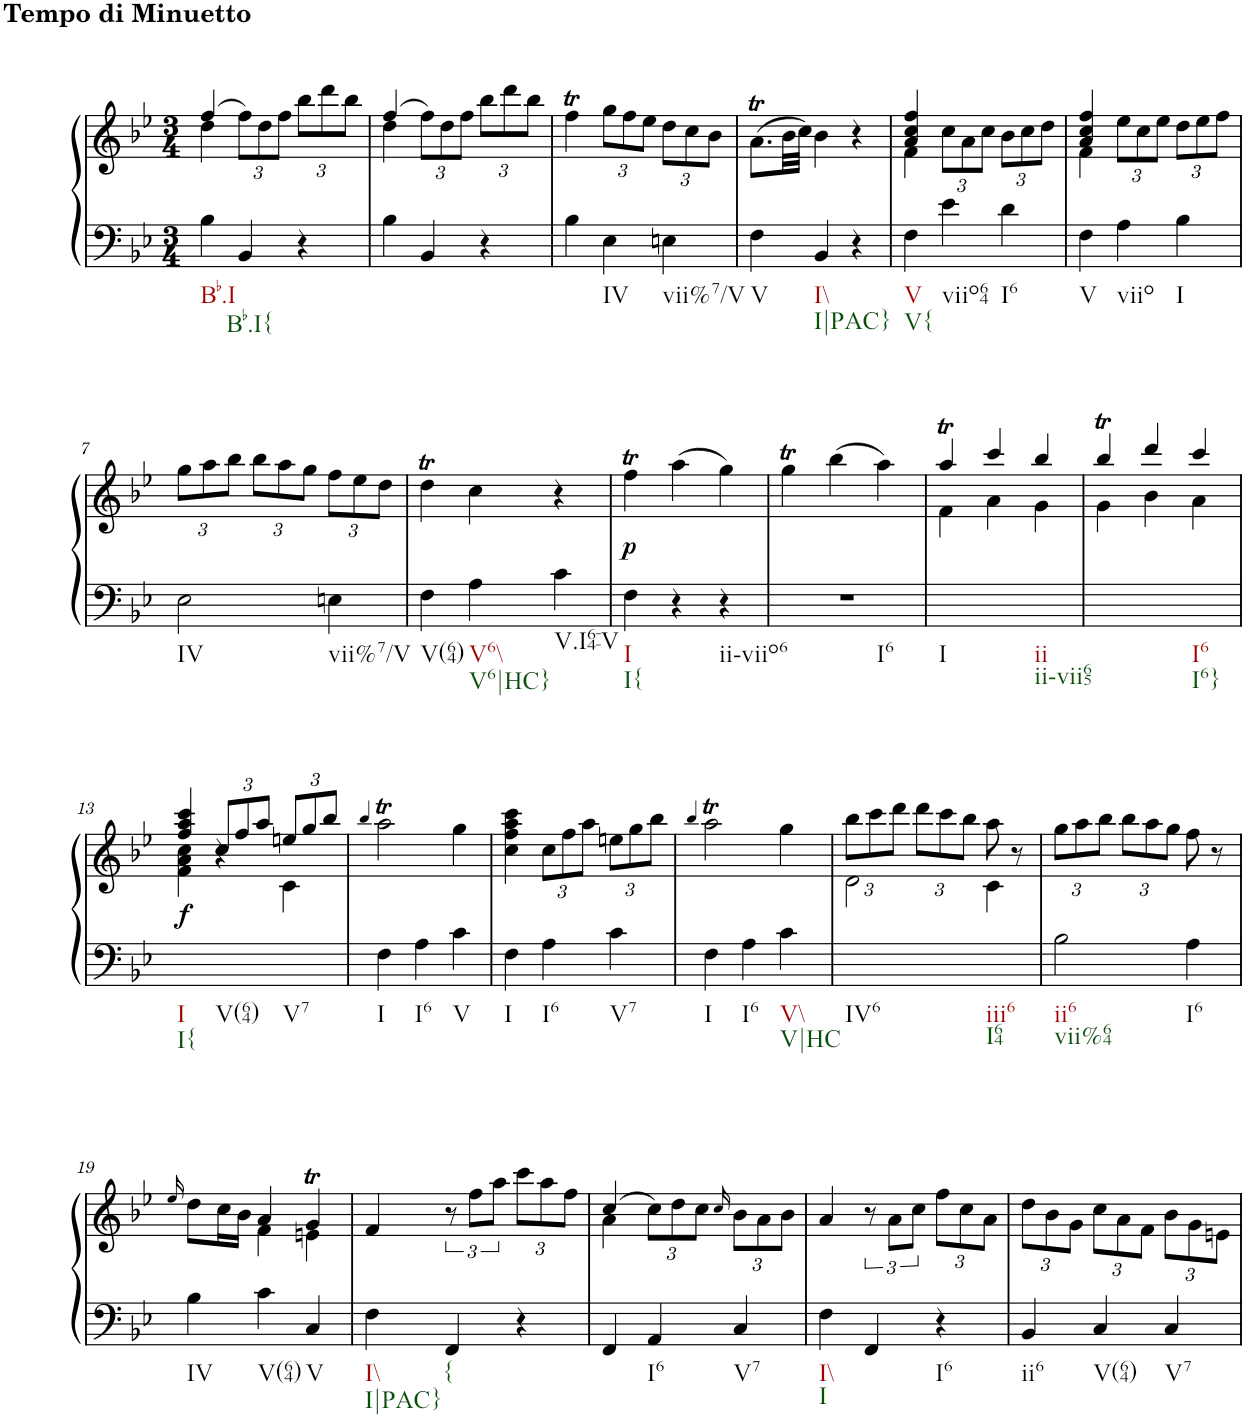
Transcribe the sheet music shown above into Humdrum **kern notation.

**kern	**kern	**dynam
*part1	*part1	*part1
*staff2	*staff1	*staff1/2
*I"Piano	*	*
*I'Pno.	*	*
*clefF4	*clefG2	*
*k[b-e-]	*k[b-e-]	*
*M3/4	*M3/4	*
=1	=1	=1
*	*^	*
!	!LO:TX:a:B:t=Tempo di Minuetto	!	!
!LO:TX:b:t=Bb.I	!	!	!
!LO:TX:b:t=Bb.I{	!	!	!
4B-\	(4ff/	4dd\	.
*	*Xbrackettup	*	*
4BB-/	12ff\L)	2ryy	.
.	12dd\	.	.
.	12ff\J	.	.
4r	12bb-\L	.	.
.	12ddd\	.	.
.	12bb-\J	.	.
=2	=2	=2	=2
4B-\	(4ff/	4dd\	.
4BB-/	12ff\L)	2ryy	.
.	12dd\	.	.
.	12ff\J	.	.
4r	12bb-\L	.	.
.	12ddd\	.	.
.	12bb-\J	.	.
*	*v	*v	*
=3	=3	=3
4B-\	4ffT\	.
!LO:TX:b:t=IV	!	!
4E-\	12gg\L	.
.	12ff\	.
.	12ee-\J	.
!LO:TX:b:t=vii%7/V	!	!
4En\	12dd\L	.
.	12cc\	.
.	12b-\J	.
=4	=4	=4
!LO:TX:b:t=V	!	!
4F\	(8.at\L	.
.	32b-\LL	.
.	32cc\JJJ)	.
!LO:TX:b:t=I\\	!	!
!LO:TX:b:t=I|PAC}	!	!
4BB-/	4b-\	.
4r	4r	.
=5	=5	=5
*	*^	*
!LO:TX:b:t=V	!	!	!
!LO:TX:b:t=V{	!	!	!
4F\	4a/ 4cc/ 4ff/	4f\	.
!LO:TX:b:t=viio64	!	!	!
4e-\	12cc\L	2ryy	.
.	12a\	.	.
.	12cc\J	.	.
!LO:TX:b:t=I6	!	!	!
4d\	12b-\L	.	.
.	12cc\	.	.
.	12dd\J	.	.
=6	=6	=6	=6
!LO:TX:b:t=V	!	!	!
4F\	4a/ 4cc/ 4ff/	4f\	.
!LO:TX:b:t=viio	!	!	!
4A\	12ee-\L	2ryy	.
.	12cc\	.	.
.	12ee-\J	.	.
!LO:TX:b:t=I	!	!	!
4B-\	12dd\L	.	.
.	12ee-\	.	.
.	12ff\J	.	.
*	*v	*v	*
!!LO:LB:g=z
=7	=7	=7
!LO:TX:b:t=IV	!	!
2E-\	12gg\L	.
.	12aa\	.
.	12bb-\J	.
.	12bb-\L	.
.	12aa\	.
.	12gg\J	.
!LO:TX:b:t=vii%7/V	!	!
4En\	12ff\L	.
.	12ee-\	.
.	12dd\J	.
=8	=8	=8
!LO:TX:b:t=V(64)	!	!
4F\	4ddt\	.
!LO:TX:b:t=V6\\	!	!
!LO:TX:b:t=V6|HC}	!	!
4A\	4cc\	.
!LO:TX:b:t=V.I64-V	!	!
4c\	4r	.
=9	=9	=9
!LO:TX:b:t=I	!	!
!LO:TX:b:t=I{	!	!
!	!	!LO:DY:b
4F\	4ffT\	p
4r	(4aa\	.
!LO:TX:b:t=ii-viio6	!	!
4r	4gg\)	.
=10	=10	=10
!LO:TX:b:t=I6	!	!
2.r	4ggT\	.
.	(4bb-\	.
.	4aa\)	.
=11	=11	=11
*	*^	*
!LO:TX:b:t=I	!	!	!
2ryy	4aat/	4f\	.
.	4ccc/	4a\	.
!LO:TX:b:t=ii	!	!	!
!LO:TX:b:t=ii-vii65	!	!	!
4ryy	4bb-/	4g\	.
=12	=12	=12	=12
2ryy	4bb-T/	4g\	.
.	4ddd/	4b-\	.
!LO:TX:b:t=I6	!	!	!
!LO:TX:b:t=I6}	!	!	!
4ryy	4ccc/	4a\	.
!!LO:LB:g=z	!!
=13	=13	=13	=13
!LO:TX:b:t=I	!	!	!
!LO:TX:b:t=I{	!	!	!
!	!	!	!LO:DY:a=2
4ryy	4ff/ 4aa/ 4ccc/	4f\ 4a\ 4cc\	f
!LO:TX:b:t=V(64)	!	!	!
4r	12cc/L	4ryy	.
.	12ff/	.	.
.	12aa/J	.	.
!LO:TX:b:t=V7	!	!	!
4ryy	12een/L	4c\	.
.	12gg/	.	.
.	12bb-/J	.	.
*	*v	*v	*
=14	=14	=14
.	4qbb-/	.
!LO:TX:b:t=I	!	!
4F\	2aat\	.
!LO:TX:b:t=I6	!	!
4A\	.	.
!LO:TX:b:t=V	!	!
4c\	4gg\	.
=15	=15	=15
!LO:TX:b:t=I	!	!
4F\	4cc\ 4ff\ 4aa\ 4ccc\	.
!LO:TX:b:t=I6	!	!
4A\	12cc\L	.
.	12ff\	.
.	12aa\J	.
!LO:TX:b:t=V7	!	!
4c\	12een\L	.
.	12gg\	.
.	12bb-\J	.
=16	=16	=16
.	4qbb-/	.
!LO:TX:b:t=I	!	!
4F\	2aat\	.
!LO:TX:b:t=I6	!	!
4A\	.	.
!LO:TX:b:t=V\\	!	!
!LO:TX:b:t=V|HC	!	!
4c\	4gg\	.
=17	=17	=17
*	*^	*
!LO:TX:b:t=IV6	!	!	!
2ryy	12bb-\L	2d\	.
.	12ccc\	.	.
.	12ddd\J	.	.
.	12ddd\L	.	.
.	12ccc\	.	.
.	12bb-\J	.	.
!LO:TX:b:t=iii6	!	!	!
!LO:TX:b:t=I64	!	!	!
4ryy	8aa\	4c\	.
.	8r	.	.
*	*v	*v	*
=18	=18	=18
!LO:TX:b:t=ii6	!	!
!LO:TX:b:t=vii%64	!	!
2B-\	12gg\L	.
.	12aa\	.
.	12bb-\J	.
.	12bb-\L	.
.	12aa\	.
.	12gg\J	.
!LO:TX:b:t=I6	!	!
4A\	8ff\	.
.	8r	.
!!LO:LB:g=z
=19	=19	=19
.	16qee-/	.
*	*^	*
!LO:TX:b:t=IV	!	!	!
4B-\	8dd\L	4ryy	.
.	16cc\L	.	.
.	16b-\JJ	.	.
!LO:TX:b:t=V(64)	!	!	!
4c\	4a/	4f\	.
!LO:TX:b:t=V	!	!	!
4C/	4gT/	4en\	.
=20	=20	=20	=20
!LO:TX:b:t=I\\	!	!	!
!LO:TX:b:t=I|PAC}	!	!	!
*	*v	*v	*
4F\	4f/	.
*	*brackettup	*
!LO:TX:b:t={	!	!
4FF/	12r	.
.	12ff\L	.
.	12aa\J	.
*	*Xbrackettup	*
4r	12ccc\L	.
.	12aa\	.
.	12ff\J	.
=21	=21	=21
*	*^	*
4FF/	(4cc/	4a\	.
!LO:TX:b:t=I6	!	!	!
4AA/	12cc\L)	2ryy	.
.	12dd\	.	.
.	12cc\J	.	.
.	16qcc/	.	.
!LO:TX:b:t=V7	!	!	!
4C/	12b-\L	.	.
.	12a\	.	.
.	12b-\J	.	.
*	*v	*v	*
=22	=22	=22
!LO:TX:b:t=I\\	!	!
!LO:TX:b:t=I	!	!
4F\	4a/	.
*	*brackettup	*
4FF/	12r	.
.	12a\L	.
.	12cc\J	.
*	*Xbrackettup	*
!LO:TX:b:t=I6	!	!
4r	12ff\L	.
.	12cc\	.
.	12a\J	.
=23	=23	=23
!LO:TX:b:t=ii6	!	!
4BB-/	12dd\L	.
.	12b-\	.
.	12g\J	.
!LO:TX:b:t=V(64)	!	!
4C/	12cc\L	.
.	12a\	.
.	12f\J	.
!LO:TX:b:t=V7	!	!
4C/	12b-\L	.
.	12g\	.
.	12en\J	.
=	=	=
*-	*-	*-
